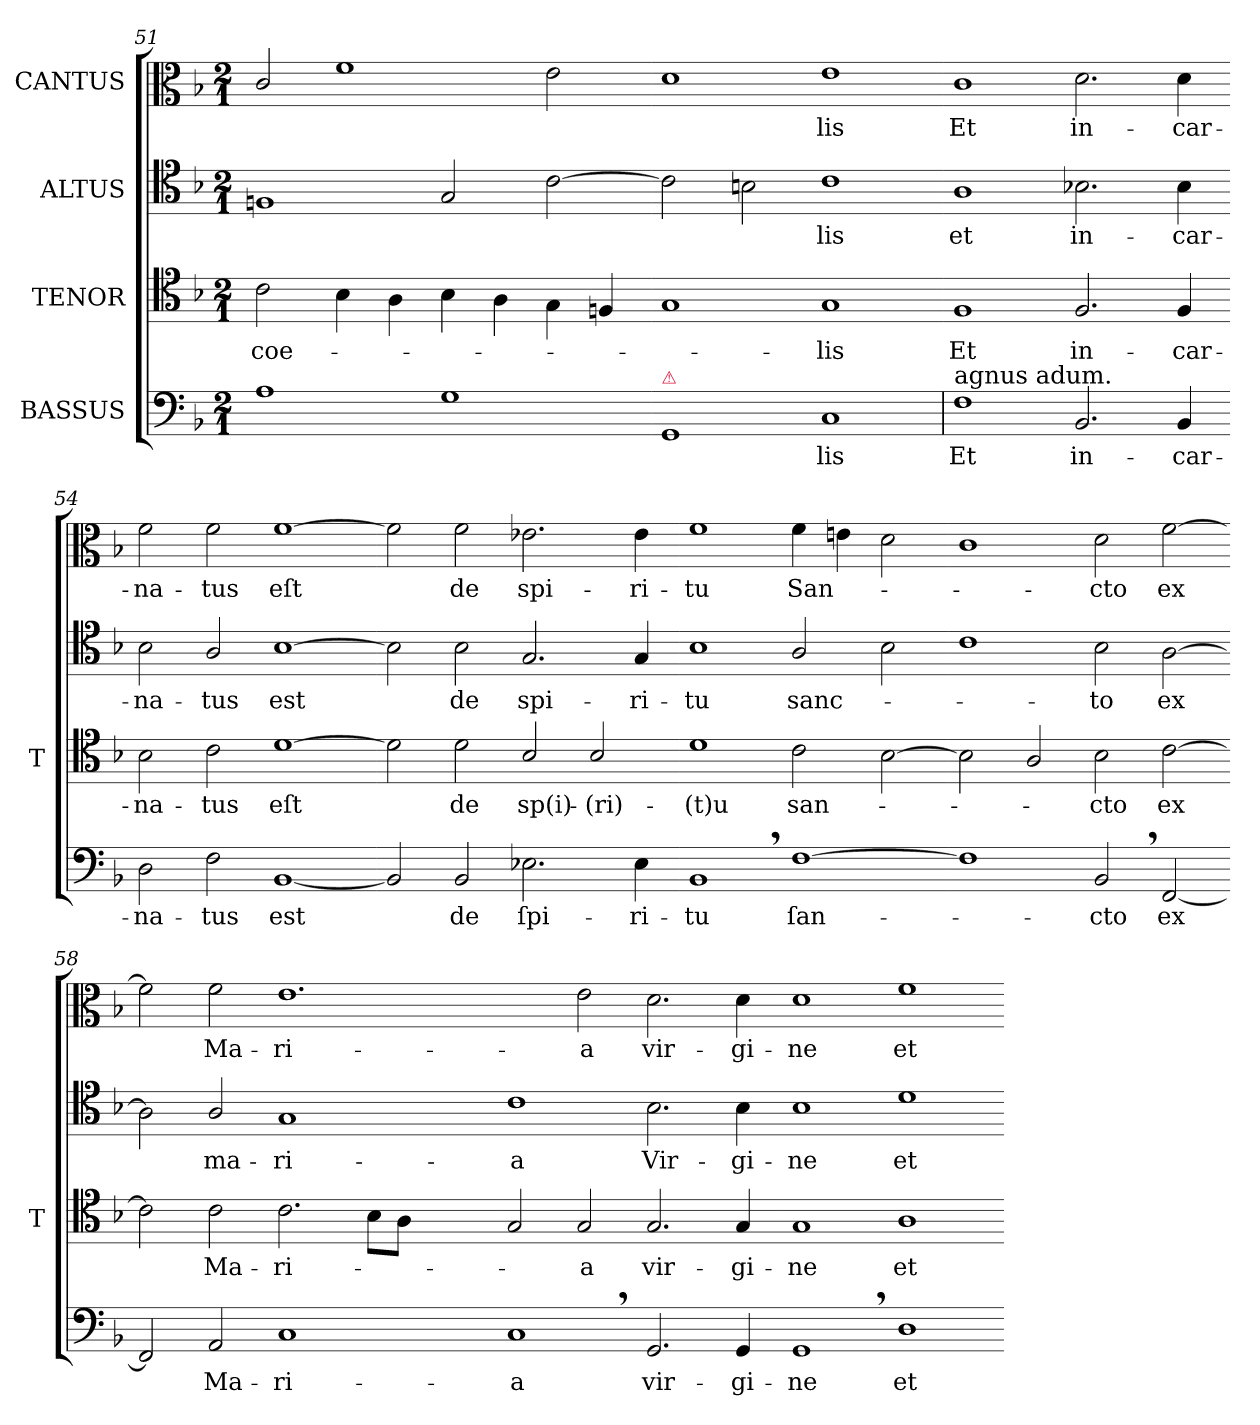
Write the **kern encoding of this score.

**kern	**text	**kern	**text	**kern	**text	**kern	**text
*part4	*part4	*part3	*part3	*part2	*part2	*part1	*part1
*staff4	*staff4	*staff3	*staff3	*staff2	*staff2	*staff1	*staff1
*I"BASSUS	*	*I"TENOR	*	*I"ALTUS	*	*I"CANTUS	*
*	*	*I'T	*	*	*	*	*
*clefF4	*	*clefC4	*	*clefC4	*	*clefC3	*
*k[b-]	*	*k[b-]	*	*k[b-]	*	*k[b-]	*
*M2/1	*	*M2/1	*	*M2/1	*	*M2/1	*
=51	=51	=51	=51	=51	=51	=51	=51
1A	.	2c\	coe-	1Fn	.	2c/	.
.	.	4B-\	.	.	.	1f	.
.	.	4A\	.	.	.	.	.
1G	.	4B-\	.	2G/	.	.	.
.	.	4A\	.	.	.	.	.
.	.	4G\	.	[2c\	.	2e\	.
.	.	4Fn/	.	.	.	.	.
=52-	=52-	=52-	=52-	=52-	=52-	=52-	=52-
1GG	.	1G	.	2c\]	.	1d	.
.	.	.	.	2Bn\	.	.	.
1C	-lis	1G	-lis	1c	-lis	1e	-lis
!LO:TX:a:color=crimson:t=⚠	!	!	!	!	!	!	!
=53	=53-	=53-	=53-	=53-	=53-	=53-	=53-
!LO:TX:a:t=agnus adum.	!	!	!	!	!	!	!
1F	Et	1F	Et	1A	et	1c	Et
2.BB-/	in-	2.F/	in-	2.B-X\	in-	2.d\	in-
4BB-/	-car-	4F/	-car-	4B-\	-car-	4d\	-car-
=54-	=54-	=54-	=54-	=54-	=54-	=54-	=54-
2D\	-na-	2B-\	-na-	2B-\	-na-	2f\	-na-
2F\	-tus	2c\	-tus	2A/	-tus	2f\	-tus
[1BB-	est	[1d	eſt	[1B-	est	[1f	eſt
=55-	=55-	=55-	=55-	=55-	=55-	=55-	=55-
2BB-]	.	2d]	.	2B-]	.	2f]	.
2BB-/	de	2d\	de	2B-\	de	2f\	de
2.E-X\	ſpi-	2B-/	sp(i)-	2.G/	spi-	2.e-X\	spi-
.	.	2B-/	-(ri)-	.	.	.	.
4E-\	-ri-	.	.	4G/	-ri-	4e-\	-ri-
=56-	=56-	=56-	=56-	=56-	=56-	=56-	=56-
1BB-,	-tu	1d	-(t)u	1B-	-tu	1f	-tu
[1F	ſan-	2c\	san-	2A/	sanc-	4f\	San-
.	.	.	.	.	.	4en\	.
.	.	[2B-\	.	2B-\	.	2d\	.
=57-	=57-	=57-	=57-	=57-	=57-	=57-	=57-
1F]	.	2B-\]	.	1c	.	1c	.
.	.	2A/	.	.	.	.	.
2BB-,/	-cto	2B-\	-cto	2B-\	-to	2d\	-cto
[2FF/	ex	[2c\	ex	[2A\	ex	[2f\	ex
=58-	=58-	=58-	=58-	=58-	=58-	=58-	=58-
2FF/]	.	2c\]	.	2A\]	.	2f\]	.
2AA/	Ma-	2c\	Ma-	2A/	ma-	2f\	Ma-
1C	-ri-	2.c\	-ri-	1G	-ri-	1.e	-ri-
.	.	8B-\L	.	.	.	.	.
.	.	8A\J	.	.	.	.	.
2ryy	.	2ryy	.	2ryy	.	.	.
=59-	=59-	=59-	=59-	=59-	=59-	=59-	=59-
1C,	-a	2G/	.	1c	-a	2ryy	.
.	.	2G/	-a	.	.	2e\	-a
2.GG/	vir-	2.G/	vir-	2.B-\	Vir-	2.d\	vir-
4GG/	-gi-	4G/	-gi-	4B-\	-gi-	4d\	-gi-
=60-	=60-	=60-	=60-	=60-	=60-	=60-	=60-
1GG,	-ne	1G	-ne	1B-	-ne	1d	-ne
1D	et	1A	et	1d	et	1f	et
=-	=-	=-	=-	=-	=-	=-	=-
*-	*-	*-	*-	*-	*-	*-	*-
